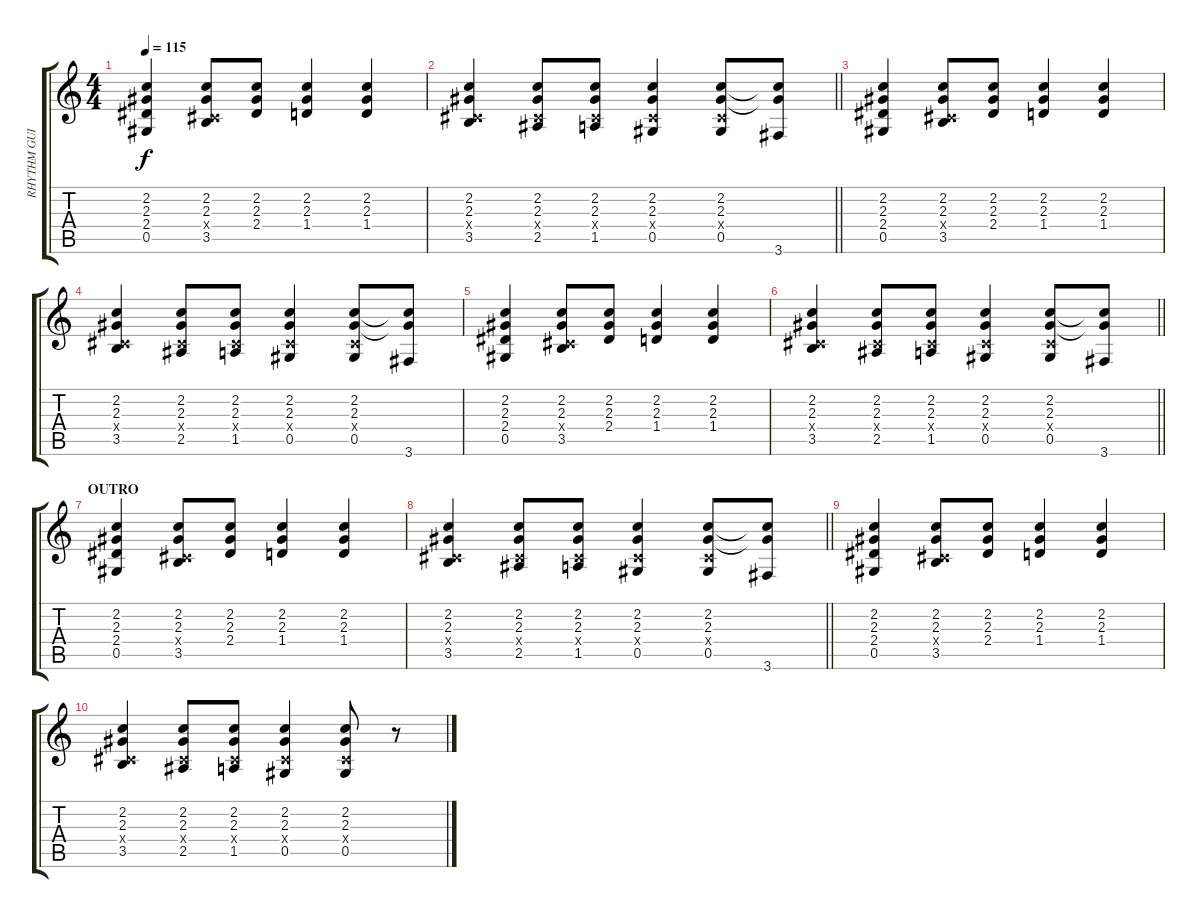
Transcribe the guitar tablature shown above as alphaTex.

\track ("RHYTHM GUITAR" "RHYTHM GUI") {instrument overdrivenguitar}
\staff {score tabs}
\tuning (Eb4 Bb3 Gb3 Db3 Ab2 Eb2) {hide}
\ts (4 4)
\tempo 115
\clef g2
\ks c
(2.2 2.3 2.4 0.5).4{dy f} (2.2 2.3 0.4{x} 3.5).8 (2.2 2.3 2.4).8 (2.2 2.3 1.4).4 (2.2 2.3 1.4).4 |
\barLineRight lightlight
(2.2 2.3 0.4{x} 3.5).4 (2.2 2.3 0.4{x} 2.5).8 (2.2 2.3 0.4{x} 1.5).8 (2.2 2.3 0.4{x} 0.5).4 (2.2 2.3 0.4{x} 0.5).8 (2.2{t} 2.3{t} 3.6).8 |
(2.2 2.3 2.4 0.5).4 (2.2 2.3 0.4{x} 3.5).8 (2.2 2.3 2.4).8 (2.2 2.3 1.4).4 (2.2 2.3 1.4).4 |
(2.2 2.3 0.4{x} 3.5).4 (2.2 2.3 0.4{x} 2.5).8 (2.2 2.3 0.4{x} 1.5).8 (2.2 2.3 0.4{x} 0.5).4 (2.2 2.3 0.4{x} 0.5).8 (2.2{t} 2.3{t} 3.6).8 |
(2.2 2.3 2.4 0.5).4 (2.2 2.3 0.4{x} 3.5).8 (2.2 2.3 2.4).8 (2.2 2.3 1.4).4 (2.2 2.3 1.4).4 |
\barLineRight lightlight
(2.2 2.3 0.4{x} 3.5).4 (2.2 2.3 0.4{x} 2.5).8 (2.2 2.3 0.4{x} 1.5).8 (2.2 2.3 0.4{x} 0.5).4 (2.2 2.3 0.4{x} 0.5).8 (2.2{t} 2.3{t} 3.6).8 |
\section ("" "OUTRO")
(2.2 2.3 2.4 0.5).4 (2.2 2.3 0.4{x} 3.5).8 (2.2 2.3 2.4).8 (2.2 2.3 1.4).4 (2.2 2.3 1.4).4 |
\barLineRight lightlight
(2.2 2.3 0.4{x} 3.5).4 (2.2 2.3 0.4{x} 2.5).8 (2.2 2.3 0.4{x} 1.5).8 (2.2 2.3 0.4{x} 0.5).4 (2.2 2.3 0.4{x} 0.5).8 (2.2{t} 2.3{t} 3.6).8 |
(2.2 2.3 2.4 0.5).4 (2.2 2.3 0.4{x} 3.5).8 (2.2 2.3 2.4).8 (2.2 2.3 1.4).4 (2.2 2.3 1.4).4 |
(2.2 2.3 0.4{x} 3.5).4 (2.2 2.3 0.4{x} 2.5).8 (2.2 2.3 0.4{x} 1.5).8 (2.2 2.3 0.4{x} 0.5).4 (2.2 2.3 0.4{x} 0.5).8 r.8
